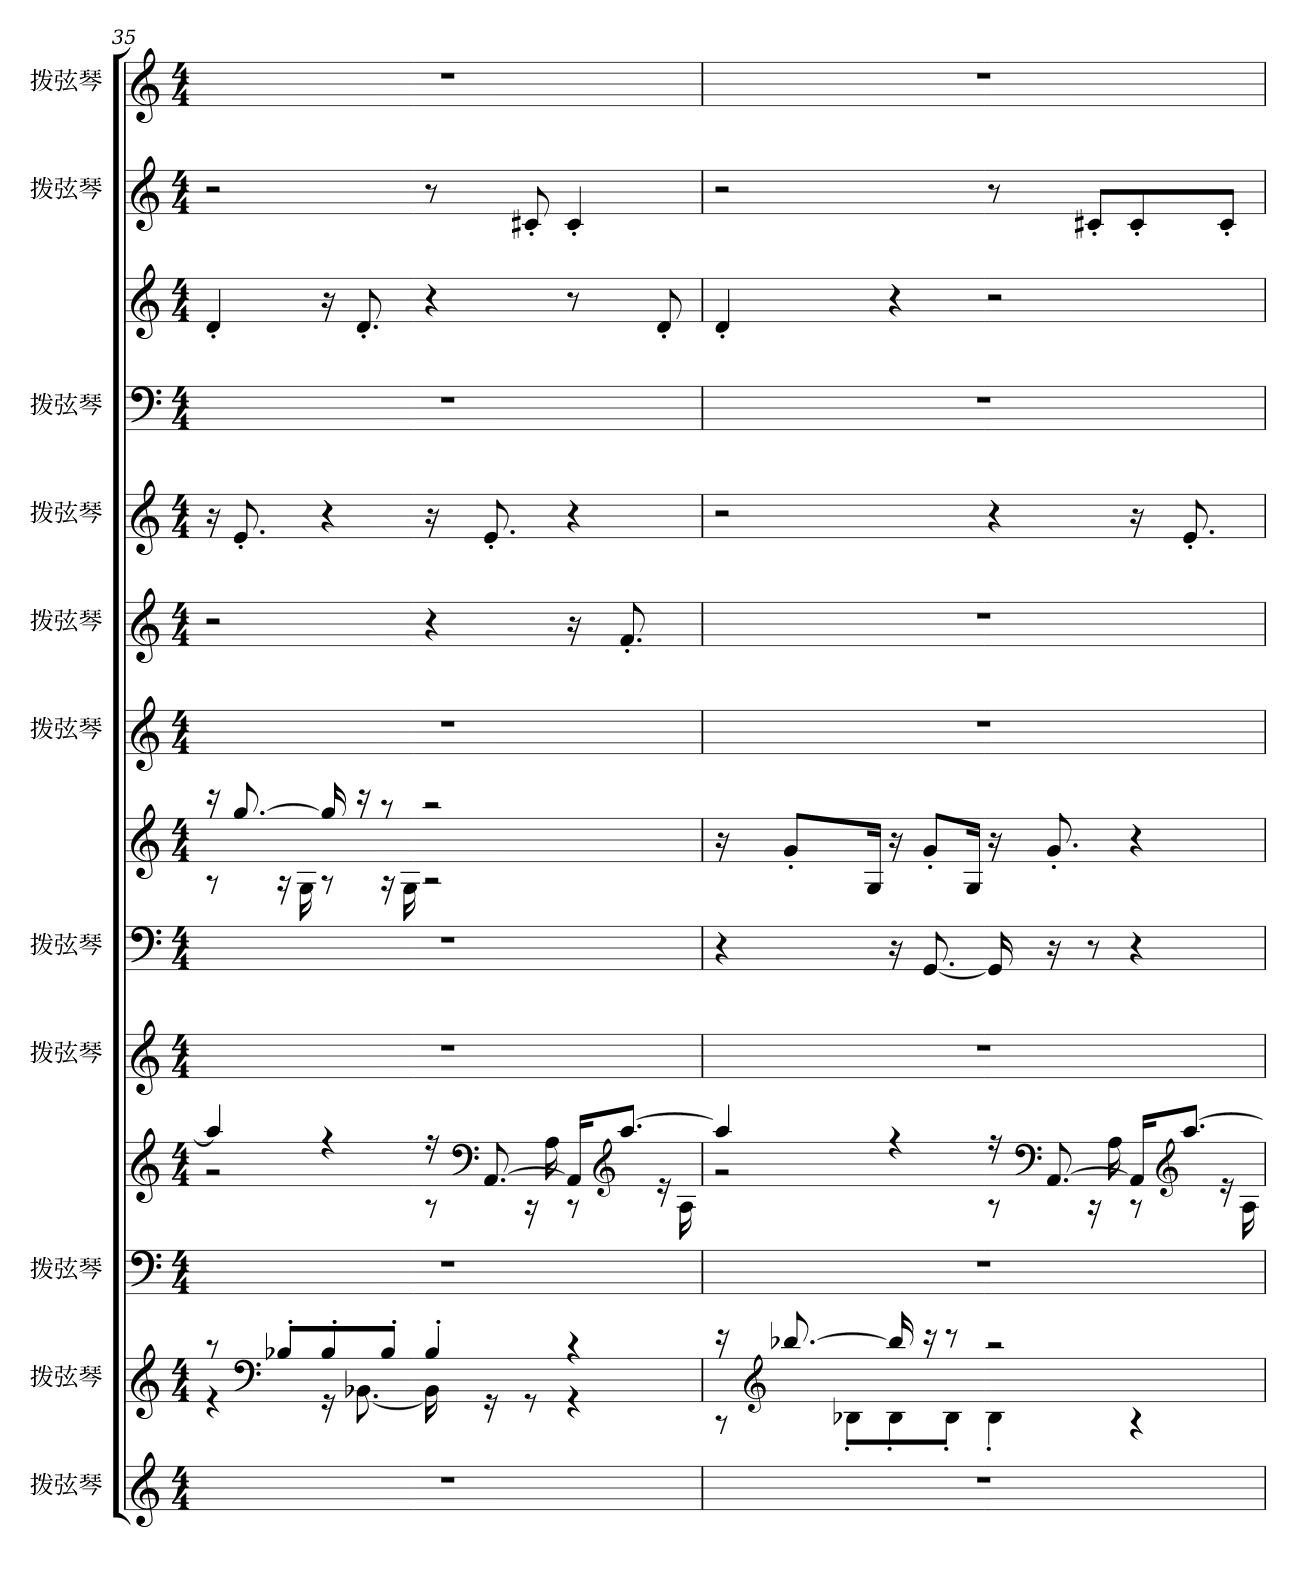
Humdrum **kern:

**kern	**kern	**kern	**kern	**kern	**kern	**kern	**kern	**kern	**kern	**kern	**kern	**kern	**kern
*part11	*part10	*part9	*part9	*part8	*part7	*part7	*part6	*part5	*part4	*part3	*part3	*part2	*part1
*staff14	*staff13	*staff12	*staff11	*staff10	*staff9	*staff8	*staff7	*staff6	*staff5	*staff4	*staff3	*staff2	*staff1
*I"拨弦琴	*I"拨弦琴	*I"拨弦琴	*	*I"拨弦琴	*I"拨弦琴	*	*I"拨弦琴	*I"拨弦琴	*I"拨弦琴	*I"拨弦琴	*	*I"拨弦琴	*I"拨弦琴
!!LO:PB:g=z
*clefG2	*clefG2	*clefF4	*clefG2	*clefG2	*clefF4	*clefG2	*clefG2	*clefG2	*clefG2	*clefF4	*clefG2	*clefG2	*clefG2
*k[]	*k[]	*k[]	*k[]	*k[]	*k[]	*k[]	*k[]	*k[]	*k[]	*k[]	*k[]	*k[]	*k[]
*M4/4	*M4/4	*M4/4	*M4/4	*M4/4	*M4/4	*M4/4	*M4/4	*M4/4	*M4/4	*M4/4	*M4/4	*M4/4	*M4/4
=35	=35	=35	=35	=35	=35	=35	=35	=35	=35	=35	=35	=35	=35
*	*^	*	*^	*	*	*^	*	*	*	*	*	*	*
1r	8r	4r	1r	4aa/]	2r	1r	1r	16r	8r	1r	2r	16r	1r	4d'/	2r	1r
.	.	.	.	.	.	.	.	[8.gg/	.	.	.	8.e'/	.	.	.	.
*	*clefF4	*	*	*	*	*	*	*	*	*	*	*	*	*	*	*
.	8B-X'/L	.	.	.	.	.	.	.	16r	.	.	.	.	.	.	.
.	.	.	.	.	.	.	.	.	16G\	.	.	.	.	.	.	.
.	8B-'/	16r	.	4r	.	.	.	16gg/]	8r	.	.	4r	.	16r	.	.
.	.	[8.BB-X\	.	.	.	.	.	16r	.	.	.	.	.	8.d'/	.	.
.	8B-'/J	.	.	.	.	.	.	8r	16r	.	.	.	.	.	.	.
.	.	.	.	.	.	.	.	.	16G\	.	.	.	.	.	.	.
.	4B-'/	16BB-\]	.	16r	8r	.	.	2r	2r	.	4r	16r	.	4r	8r	.
*	*	*	*	*clefF4	*	*	*	*	*	*	*	*	*	*	*	*
.	.	16r	.	[8.AA/	.	.	.	.	.	.	.	8.e'/	.	.	.	.
.	.	8r	.	.	16r	.	.	.	.	.	.	.	.	.	8c#X'/	.
.	.	.	.	.	16A\	.	.	.	.	.	.	.	.	.	.	.
.	4r	4r	.	16AA/KL]	8r	.	.	.	.	.	16r	4r	.	8r	4c#'/	.
*	*	*	*	*clefG2	*	*	*	*	*	*	*	*	*	*	*	*
.	.	.	.	[8.aa/J	.	.	.	.	.	.	8.f'/	.	.	.	.	.
.	.	.	.	.	16r	.	.	.	.	.	.	.	.	8d'/	.	.
.	.	.	.	.	16A\	.	.	.	.	.	.	.	.	.	.	.
*	*	*	*	*	*	*	*	*v	*v	*	*	*	*	*	*	*
!!LO:PB:g=z
=36	=36	=36	=36	=36	=36	=36	=36	=36	=36	=36	=36	=36	=36	=36	=36
1r	16r	8r	1r	4aa/]	2r	1r	4r	16r	1r	1r	2r	1r	4d'/	2r	1r
*	*clefG2	*	*	*	*	*	*	*	*	*	*	*	*	*	*
.	[8.bb-X/	.	.	.	.	.	.	8g'/L	.	.	.	.	.	.	.
.	.	8B-X'\L	.	.	.	.	.	.	.	.	.	.	.	.	.
.	.	.	.	.	.	.	.	16G/Jk	.	.	.	.	.	.	.
.	16bb-/]	8B-'\	.	4r	.	.	16r	16r	.	.	.	.	4r	.	.
.	16r	.	.	.	.	.	[8.GG/	8g'/L	.	.	.	.	.	.	.
.	8r	8B-'\J	.	.	.	.	.	.	.	.	.	.	.	.	.
.	.	.	.	.	.	.	.	16G/Jk	.	.	.	.	.	.	.
.	2r	4B-'\	.	16r	8r	.	16GG/]	16r	.	.	4r	.	2r	8r	.
*	*	*	*	*clefF4	*	*	*	*	*	*	*	*	*	*	*
.	.	.	.	[8.AA/	.	.	16r	8.g'/	.	.	.	.	.	.	.
.	.	.	.	.	16r	.	8r	.	.	.	.	.	.	8c#X'/L	.
.	.	.	.	.	16A\	.	.	.	.	.	.	.	.	.	.
.	.	4r	.	16AA/KL]	8r	.	4r	4r	.	.	16r	.	.	8c#'/	.
*	*	*	*	*clefG2	*	*	*	*	*	*	*	*	*	*	*
.	.	.	.	[8.aa/J	.	.	.	.	.	.	8.e'/	.	.	.	.
.	.	.	.	.	16r	.	.	.	.	.	.	.	.	8c#'/J	.
.	.	.	.	.	16A\	.	.	.	.	.	.	.	.	.	.
*	*v	*v	*	*v	*v	*	*	*	*	*	*	*	*	*	*
=	=	=	=	=	=	=	=	=	=	=	=	=	=
*-	*-	*-	*-	*-	*-	*-	*-	*-	*-	*-	*-	*-	*-
